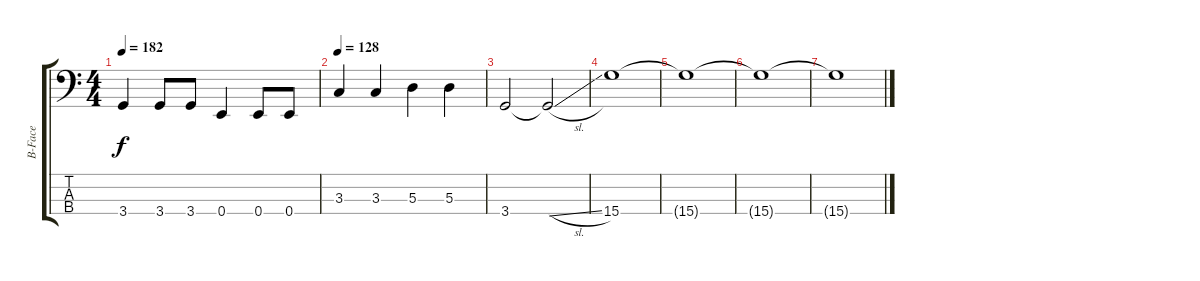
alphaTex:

\track ("B-Face" "B-Face") {instrument electricbasspick}
\staff {score tabs}
\tuning (G2 D2 A1 E1) {hide}
\ts (4 4)
\tempo 182
\clef f4
\ks c
3.4.4{dy f} 3.4.8 3.4.8 0.4.4 0.4.8 0.4.8 |
\tempo 128
3.3.4 3.3.4 5.3.4 5.3.4 |
3.4.2 3.4{sl t}.2 |
15.4.1{volume 0} |
15.4{t}.1 |
15.4{t}.1 |
15.4{t}.1
